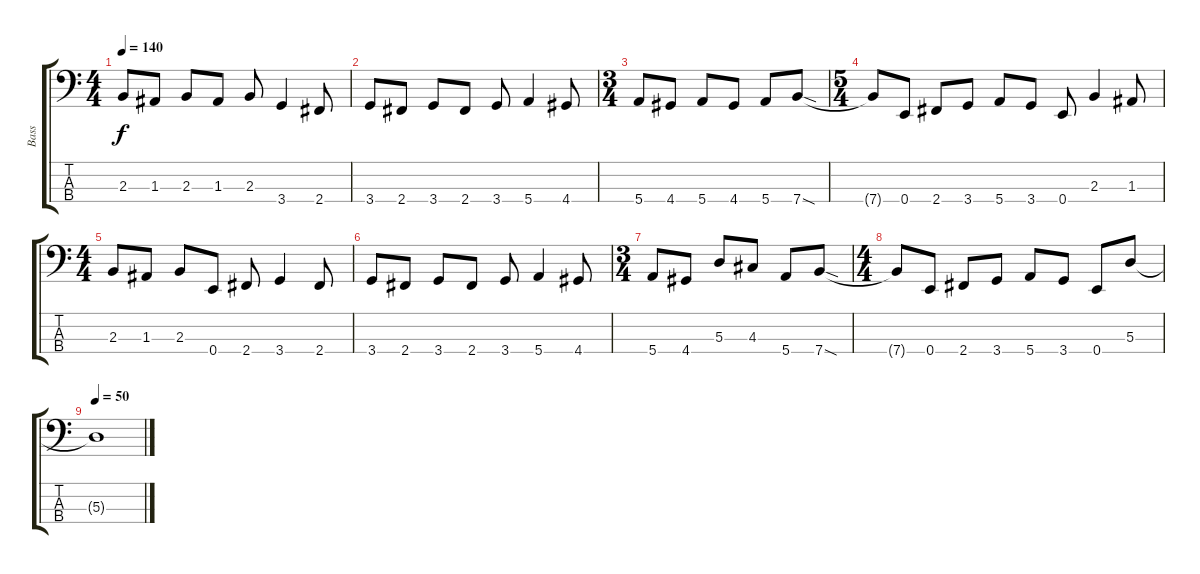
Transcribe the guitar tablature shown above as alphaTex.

\track ("Bass" "Bass") {instrument electricbasspick}
\staff {score tabs}
\tuning (G2 D2 A1 E1) {hide}
\ts (4 4)
\tempo 140
\clef f4
\ks c
2.3.8{dy f} 1.3.8 2.3.8 1.3.8 2.3.8 3.4.4 2.4.8 |
3.4.8 2.4.8 3.4.8 2.4.8 3.4.8 5.4.4 4.4.8 |
\ts (3 4)
5.4.8 4.4.8 5.4.8 4.4.8 5.4.8 7.4{sod}.8 |
\ts (5 4)
7.4{t}.8 0.4.8 2.4.8 3.4.8 5.4.8 3.4.8 0.4.8 2.3.4 1.3.8 |
\ts (4 4)
2.3.8 1.3.8 2.3.8 0.4.8 2.4.8 3.4.4 2.4.8 |
3.4.8 2.4.8 3.4.8 2.4.8 3.4.8 5.4.4 4.4.8 |
\ts (3 4)
5.4.8 4.4.8 5.3.8 4.3.8 5.4.8 7.4{sod}.8 |
\ts (4 4)
7.4{t}.8 0.4.8 2.4.8 3.4.8 5.4.8 3.4.8 0.4.8 5.3.8 |
\tempo 50
5.3{t}.1
